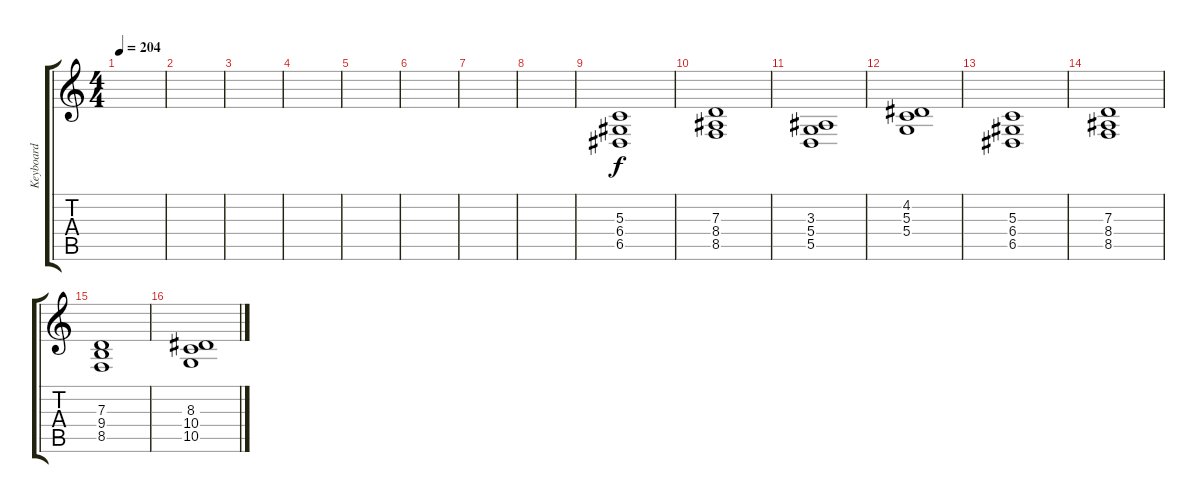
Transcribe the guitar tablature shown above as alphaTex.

\track ("Keyboard" "Keyboard") {instrument synthvoice}
\staff {score tabs}
\tuning (E4 B3 G3 D3 A2 E2) {hide}
\ts (4 4)
\tempo 204
\clef g2
\ks c
|
|
|
|
|
|
|
|
(5.3 6.4 6.5).1 |
(7.3 8.4 8.5).1 |
(3.3 5.4 5.5).1 |
(4.2 5.3 5.4).1 |
(5.3 6.4 6.5).1 |
(7.3 8.4 8.5).1 |
(7.3 9.4 8.5).1 |
(8.3 10.4 10.5).1
